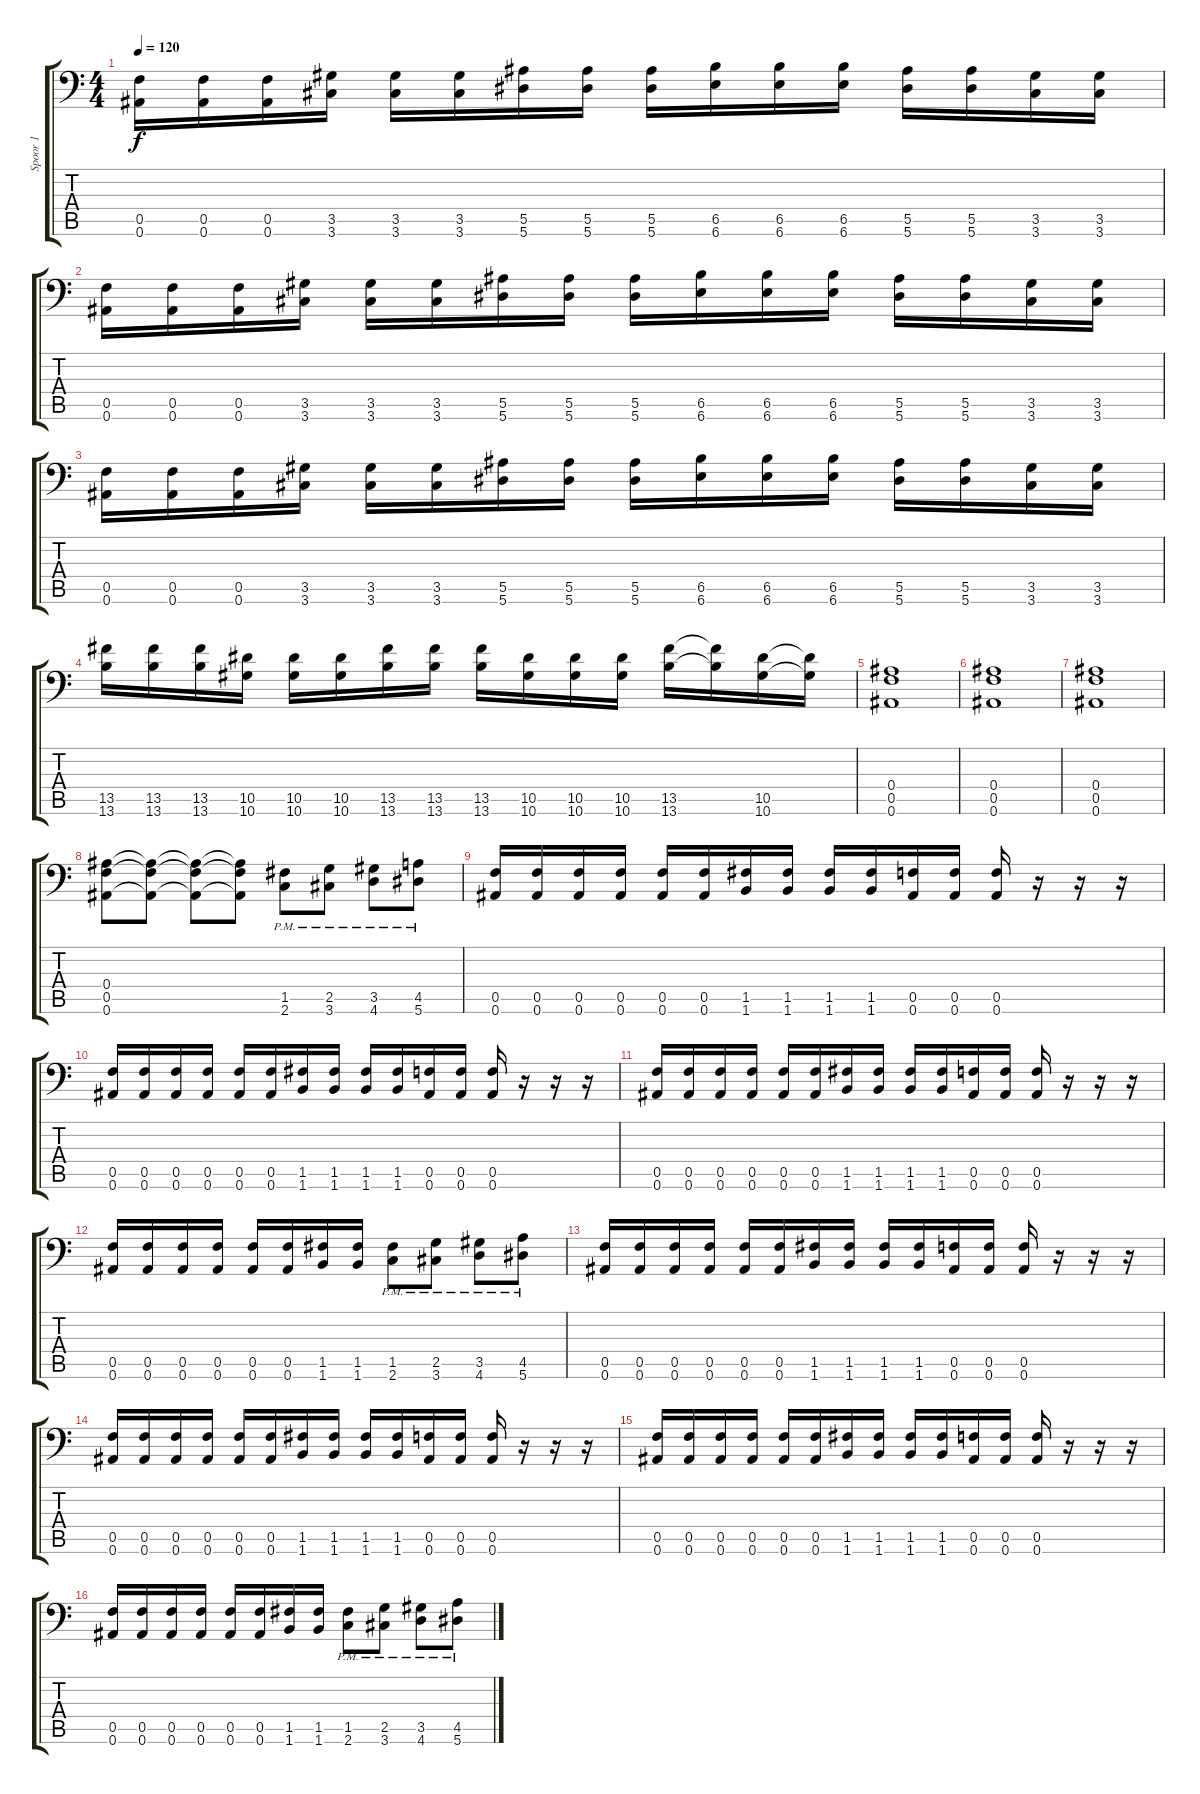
\track ("Spoor 1" "Spoor 1") {instrument distortionguitar}
\staff {score tabs}
\tuning (C4 G3 Eb3 Bb2 F2 Bb1) {hide}
\ts (4 4)
\tempo 120
\clef f4
\ks c
(0.5 0.6).16{dy f} (0.5 0.6).16 (0.5 0.6).16 (3.5 3.6).16 (3.5 3.6).16 (3.5 3.6).16 (5.5 5.6).16 (5.5 5.6).16 (5.5 5.6).16 (6.5 6.6).16 (6.5 6.6).16 (6.5 6.6).16 (5.5 5.6).16 (5.5 5.6).16 (3.5 3.6).16 (3.5 3.6).16 |
(0.5 0.6).16 (0.5 0.6).16 (0.5 0.6).16 (3.5 3.6).16 (3.5 3.6).16 (3.5 3.6).16 (5.5 5.6).16 (5.5 5.6).16 (5.5 5.6).16 (6.5 6.6).16 (6.5 6.6).16 (6.5 6.6).16 (5.5 5.6).16 (5.5 5.6).16 (3.5 3.6).16 (3.5 3.6).16 |
(0.5 0.6).16 (0.5 0.6).16 (0.5 0.6).16 (3.5 3.6).16 (3.5 3.6).16 (3.5 3.6).16 (5.5 5.6).16 (5.5 5.6).16 (5.5 5.6).16 (6.5 6.6).16 (6.5 6.6).16 (6.5 6.6).16 (5.5 5.6).16 (5.5 5.6).16 (3.5 3.6).16 (3.5 3.6).16 |
(13.5 13.6).16 (13.5 13.6).16 (13.5 13.6).16 (10.5 10.6).16 (10.5 10.6).16 (10.5 10.6).16 (13.5 13.6).16 (13.5 13.6).16 (13.5 13.6).16 (10.5 10.6).16 (10.5 10.6).16 (10.5 10.6).16 (13.5 13.6).16 (13.5{t} 13.6{t}).16 (10.5 10.6).16 (10.5{t} 10.6{t}).16 |
(0.4 0.5 0.6).1 |
(0.4 0.5 0.6).1 |
(0.4 0.5 0.6).1 |
(0.4 0.5 0.6).8 (0.4{t} 0.5{t} 0.6{t}).8 (0.4{t} 0.5{t} 0.6{t}).8 (0.4{t} 0.5{t} 0.6{t}).8 (1.5{pm} 2.6{pm}).8 (2.5{pm} 3.6{pm}).8 (3.5{pm} 4.6{pm}).8 (4.5{pm} 5.6{pm}).8 |
(0.5 0.6).16 (0.5 0.6).16 (0.5 0.6).16 (0.5 0.6).16 (0.5 0.6).16 (0.5 0.6).16 (1.5 1.6).16 (1.5 1.6).16 (1.5 1.6).16 (1.5 1.6).16 (0.5 0.6).16 (0.5 0.6).16 (0.5 0.6).16 r.16 r.16 r.16 |
(0.5 0.6).16 (0.5 0.6).16 (0.5 0.6).16 (0.5 0.6).16 (0.5 0.6).16 (0.5 0.6).16 (1.5 1.6).16 (1.5 1.6).16 (1.5 1.6).16 (1.5 1.6).16 (0.5 0.6).16 (0.5 0.6).16 (0.5 0.6).16 r.16 r.16 r.16 |
(0.5 0.6).16 (0.5 0.6).16 (0.5 0.6).16 (0.5 0.6).16 (0.5 0.6).16 (0.5 0.6).16 (1.5 1.6).16 (1.5 1.6).16 (1.5 1.6).16 (1.5 1.6).16 (0.5 0.6).16 (0.5 0.6).16 (0.5 0.6).16 r.16 r.16 r.16 |
(0.5 0.6).16 (0.5 0.6).16 (0.5 0.6).16 (0.5 0.6).16 (0.5 0.6).16 (0.5 0.6).16 (1.5 1.6).16 (1.5 1.6).16 (1.5{pm} 2.6{pm}).8 (2.5{pm} 3.6{pm}).8 (3.5{pm} 4.6{pm}).8 (4.5{pm} 5.6{pm}).8 |
(0.5 0.6).16 (0.5 0.6).16 (0.5 0.6).16 (0.5 0.6).16 (0.5 0.6).16 (0.5 0.6).16 (1.5 1.6).16 (1.5 1.6).16 (1.5 1.6).16 (1.5 1.6).16 (0.5 0.6).16 (0.5 0.6).16 (0.5 0.6).16 r.16 r.16 r.16 |
(0.5 0.6).16 (0.5 0.6).16 (0.5 0.6).16 (0.5 0.6).16 (0.5 0.6).16 (0.5 0.6).16 (1.5 1.6).16 (1.5 1.6).16 (1.5 1.6).16 (1.5 1.6).16 (0.5 0.6).16 (0.5 0.6).16 (0.5 0.6).16 r.16 r.16 r.16 |
(0.5 0.6).16 (0.5 0.6).16 (0.5 0.6).16 (0.5 0.6).16 (0.5 0.6).16 (0.5 0.6).16 (1.5 1.6).16 (1.5 1.6).16 (1.5 1.6).16 (1.5 1.6).16 (0.5 0.6).16 (0.5 0.6).16 (0.5 0.6).16 r.16 r.16 r.16 |
(0.5 0.6).16 (0.5 0.6).16 (0.5 0.6).16 (0.5 0.6).16 (0.5 0.6).16 (0.5 0.6).16 (1.5 1.6).16 (1.5 1.6).16 (1.5{pm} 2.6{pm}).8 (2.5{pm} 3.6{pm}).8 (3.5{pm} 4.6{pm}).8 (4.5{pm} 5.6{pm}).8
